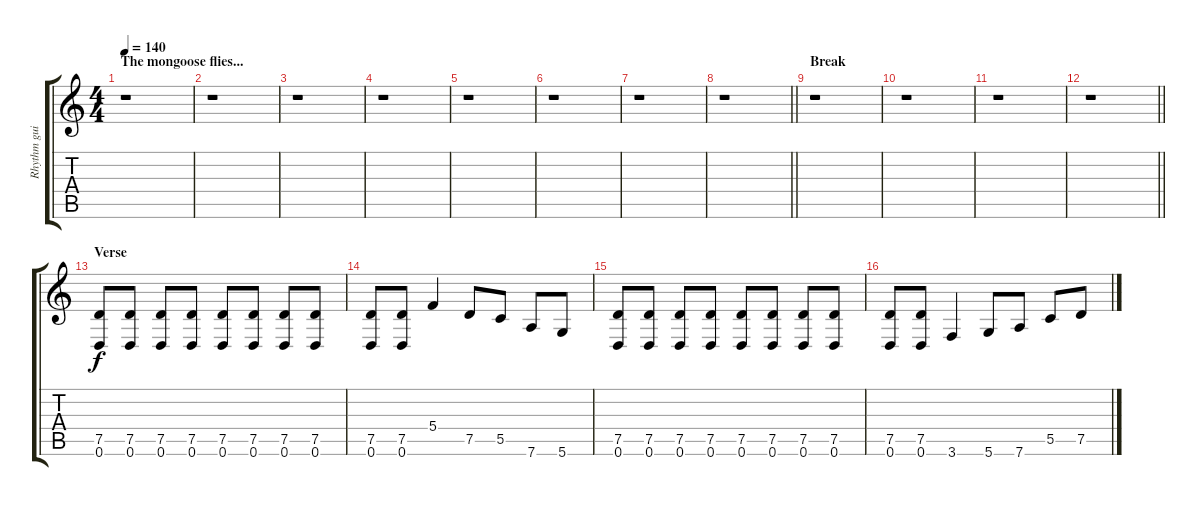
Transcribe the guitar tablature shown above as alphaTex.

\track ("Rhythm guitar" "Rhythm gui") {instrument distortionguitar}
\staff {score tabs}
\tuning (D4 A3 F3 C3 G2 D2) {hide}
\ts (4 4)
\section ("" "The mongoose flies...")
\tempo 140
\clef g2
\ks c
r.1{dy f} |
r.1 |
r.1 |
r.1 |
r.1 |
r.1 |
r.1 |
\barLineRight lightlight
r.1 |
\section ("" "Break")
r.1 |
r.1 |
r.1 |
\barLineRight lightlight
r.1 |
\section ("" "Verse")
(7.5 0.6).8 (7.5 0.6).8 (7.5 0.6).8 (7.5 0.6).8 (7.5 0.6).8 (7.5 0.6).8 (7.5 0.6).8 (7.5 0.6).8 |
(7.5 0.6).8 (7.5 0.6).8 5.4.4 7.5.8 5.5.8 7.6.8 5.6.8 |
(7.5 0.6).8 (7.5 0.6).8 (7.5 0.6).8 (7.5 0.6).8 (7.5 0.6).8 (7.5 0.6).8 (7.5 0.6).8 (7.5 0.6).8 |
(7.5 0.6).8 (7.5 0.6).8 3.6.4 5.6.8 7.6.8 5.5.8 7.5.8
